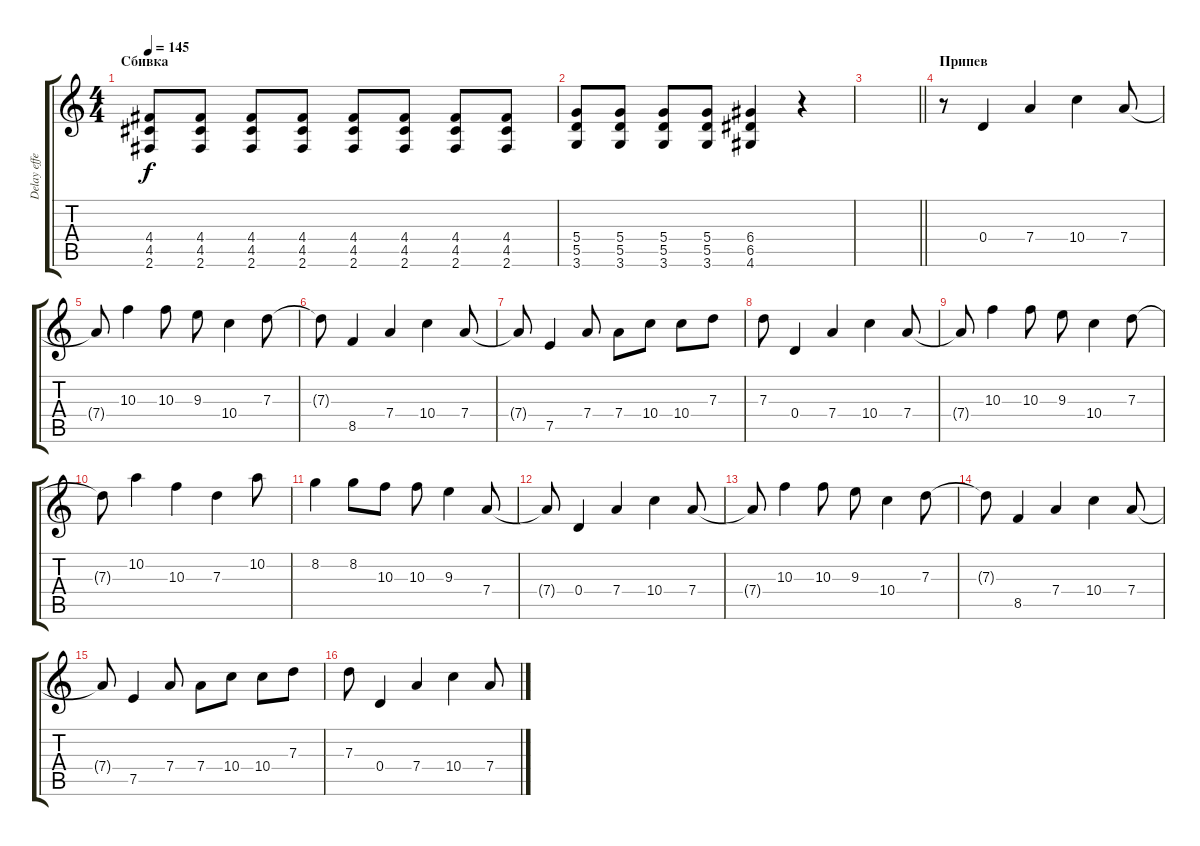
\track ("Delay effect" "Delay effe") {instrument distortionguitar}
\staff {score tabs}
\tuning (E4 B3 G3 D3 A2 E2) {hide}
\ts (4 4)
\section ("" "Сбивка")
\tempo 145
\clef g2
\ks c
(4.4 4.5 2.6).8{dy f} (4.4 4.5 2.6).8 (4.4 4.5 2.6).8 (4.4 4.5 2.6).8 (4.4 4.5 2.6).8 (4.4 4.5 2.6).8 (4.4 4.5 2.6).8 (4.4 4.5 2.6).8 |
(5.4 5.5 3.6).8 (5.4 5.5 3.6).8 (5.4 5.5 3.6).8 (5.4 5.5 3.6).8 (6.4 6.5 4.6).4 r.4 |
\barLineRight lightlight
|
\section ("" "Припев")
r.8 0.4.4 7.4.4 10.4.4 7.4.8 |
7.4{t}.8 10.3.4 10.3.8 9.3.8 10.4.4 7.3.8 |
7.3{t}.8 8.5.4 7.4.4 10.4.4 7.4.8 |
7.4{t}.8 7.5.4 7.4.8 7.4.8 10.4.8 10.4.8 7.3.8 |
7.3.8 0.4.4 7.4.4 10.4.4 7.4.8 |
7.4{t}.8 10.3.4 10.3.8 9.3.8 10.4.4 7.3.8 |
7.3{t}.8 10.2.4 10.3.4 7.3.4 10.2.8 |
8.2.4 8.2.8 10.3.8 10.3.8 9.3.4 7.4.8 |
7.4{t}.8 0.4.4 7.4.4 10.4.4 7.4.8 |
7.4{t}.8 10.3.4 10.3.8 9.3.8 10.4.4 7.3.8 |
7.3{t}.8 8.5.4 7.4.4 10.4.4 7.4.8 |
7.4{t}.8 7.5.4 7.4.8 7.4.8 10.4.8 10.4.8 7.3.8 |
7.3.8 0.4.4 7.4.4 10.4.4 7.4.8
